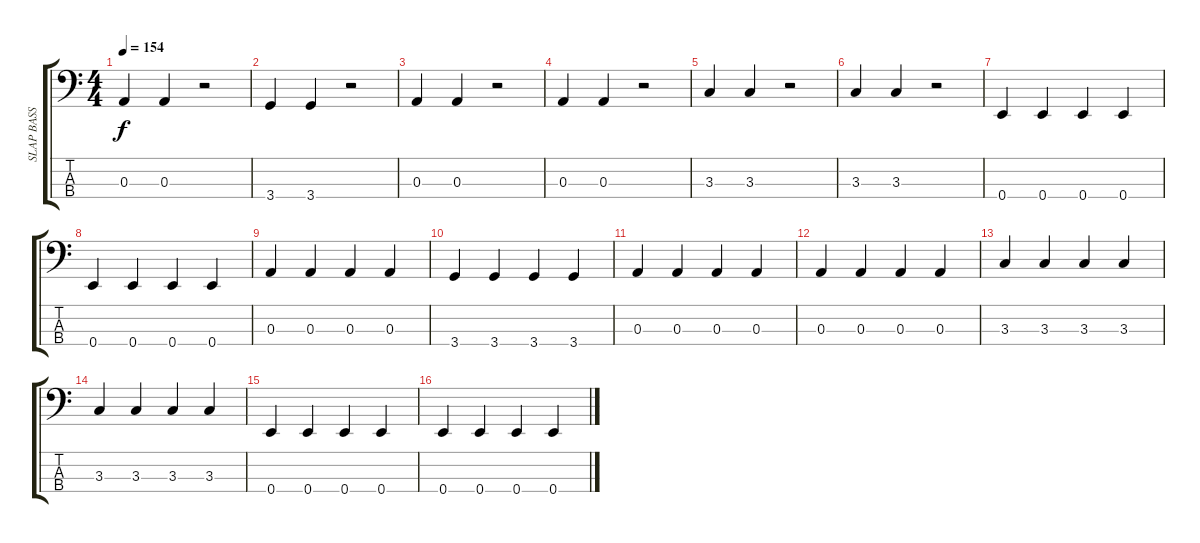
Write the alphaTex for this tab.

\track ("SLAP BASS" "SLAP BASS") {instrument slapbass2}
\staff {score tabs}
\tuning (G2 D2 A1 E1) {hide}
\ts (4 4)
\tempo 154
\clef f4
\ks c
0.3.4{dy f} 0.3.4 r.2 |
3.4.4 3.4.4 r.2 |
0.3.4 0.3.4 r.2 |
0.3.4 0.3.4 r.2 |
3.3.4 3.3.4 r.2 |
3.3.4 3.3.4 r.2 |
0.4.4 0.4.4 0.4.4 0.4.4 |
0.4.4 0.4.4 0.4.4 0.4.4 |
0.3.4 0.3.4 0.3.4 0.3.4 |
3.4.4 3.4.4 3.4.4 3.4.4 |
0.3.4 0.3.4 0.3.4 0.3.4 |
0.3.4 0.3.4 0.3.4 0.3.4 |
3.3.4 3.3.4 3.3.4 3.3.4 |
3.3.4 3.3.4 3.3.4 3.3.4 |
0.4.4 0.4.4 0.4.4 0.4.4 |
0.4.4 0.4.4 0.4.4 0.4.4
